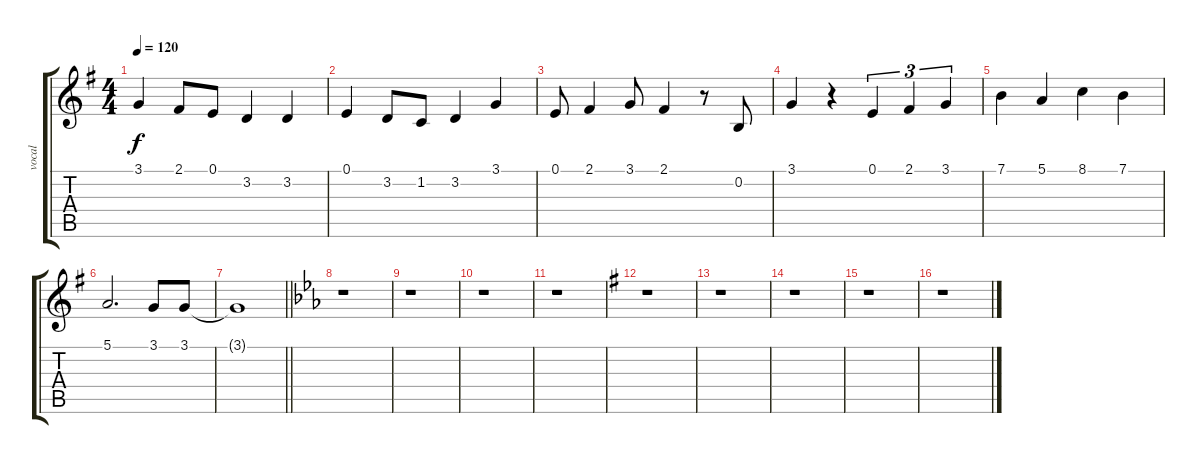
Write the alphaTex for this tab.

\track ("vocal" "vocal") {instrument harmonica}
\staff {score tabs}
\tuning (E4 B3 G3 D3 A2 E2) {hide}
\ts (4 4)
\tempo 120
\clef g2
\ks g
3.1.4{dy f} 2.1.8 0.1.8 3.2.4 3.2.4 |
0.1.4 3.2.8 1.2.8 3.2.4 3.1.4 |
0.1.8 2.1.4 3.1.8 2.1.4 r.8 0.2.8 |
3.1.4 r.4 0.1.4{tu (3 2)} 2.1.4{tu (3 2)} 3.1.4{tu (3 2)} |
7.1.4 5.1.4 8.1.4 7.1.4 |
5.1.2{d} 3.1.8 3.1.8 |
\barLineRight lightlight
3.1{t}.1 |
\ks eb
r.1 |
r.1 |
r.1 |
r.1 |
\ks g
r.1 |
r.1 |
r.1 |
r.1 |
r.1
